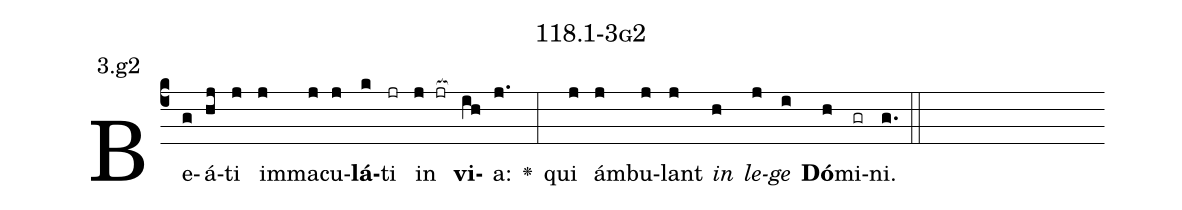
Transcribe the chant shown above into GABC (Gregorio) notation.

name: 118.1-3g2;
annotation: 3.g2;
%%
(c4)Be(g)á(hj)ti(j) im(j)ma(j)cu(j)<b>lá</b>(k)ti(jr) in(j jr[ocb:1{]) <b>vi</b>(ih[ocb:0}])a:(j.) <v>\greheightstar</v>(:) qui(j) ám(j)bu(j)lant(j) <i>in</i>(h) <i>le</i>(j)<i>ge</i>(i) <b>Dó</b>(h)mi(gr)ni.(g.) (::)


%E(j) u(h) o(j) u(i) a(h) e.(g.) (::)
